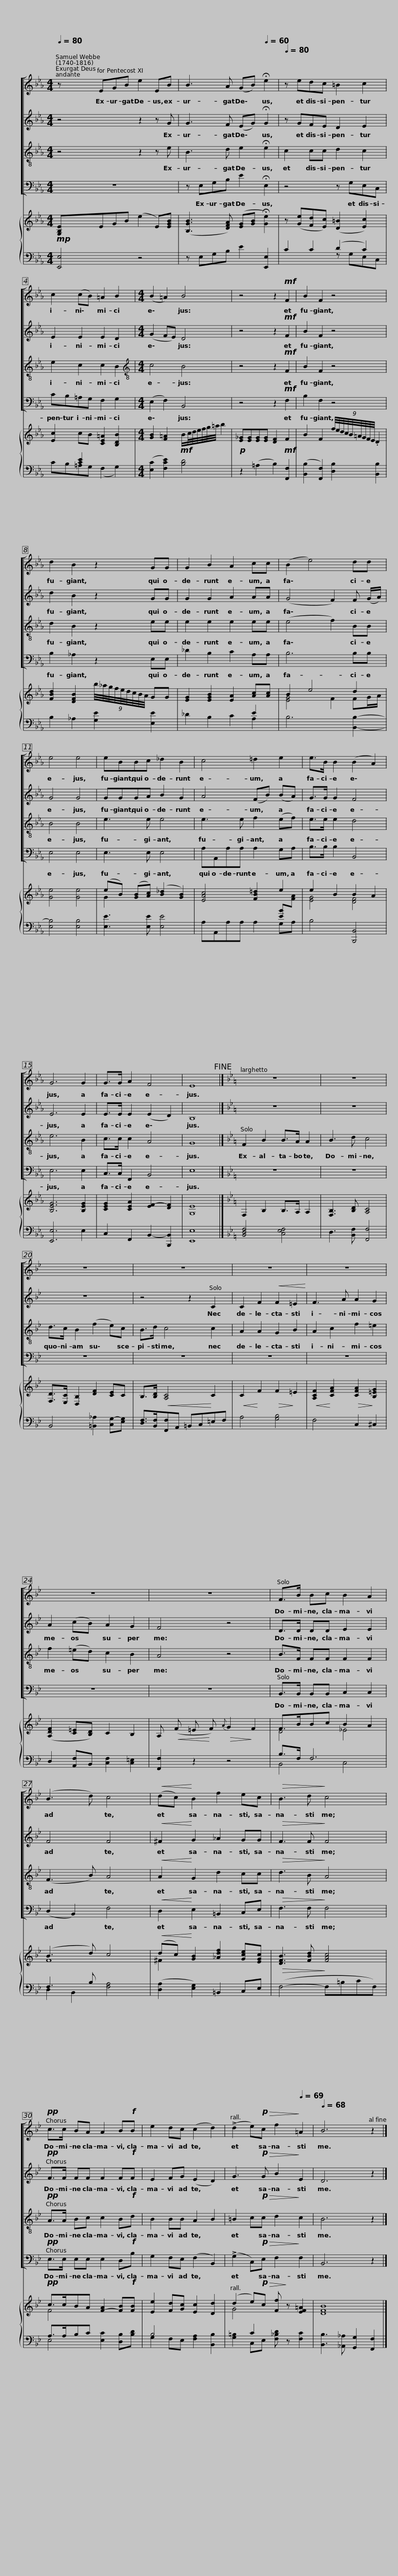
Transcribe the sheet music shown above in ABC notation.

X:1
%%score [ 1 2 3 4 ] { ( 5 8 ) | ( 6 7 ) }
L:1/8
Q:1/4=80
M:4/4
I:linebreak $
K:Eb
V:1 treble
V:2 treble
V:3 treble-8
V:4 bass
V:5 treble
V:8 treble
V:6 bass
V:7 bass
V:1
 z EGB e2 EB | B3 A (GB)[Q:1/4=60] !fermata!e2 |[Q:1/4=80] z edc =B2 c2 | c2 (cB) =A2 B2 |$[M:4/4] (B2 =A2) B4 | %5
 z4 z2!mf! F2 | B2 F2 z4 | d2 B2 z2 GG |$ G2 B2 A2 cc | (B2 e4) dd | %10
 e4 e4 | eBBc _d2 B2 | c4 !courtesy!=d2 e2 | e>B B2 (B2 A2) |$ G6 G2 | %15
 G>G A2 F4 | E8!fine! |][K:Bb] z8 | z8 | z8 | %20
 z8 |$ z8 | z8 | z8 | z8 | %25
 F>B Bc B2 A2 | (B3 d) c4 |$!<(! (dc)!<)! B2 f2 ec |!>(! B3 d!>)! c4 |!pp! c>c BA A2 B!f!B | %30
 e2 dc (c2 d2) |[Q:1/4=78][Q:1/4=78] (!>!d2[Q:1/4=76][Q:1/4=76] e)!p![Q:1/4=74][Q:1/4=74]!>(!c[Q:1/4=72][Q:1/4=72] f2!>)![Q:1/4=69][Q:1/4=69] !courtesy!=A2 |[Q:1/4=68][Q:1/4=68] B6 z2 |] %33
V:2
 z4 z2 z G | G3 F (EG) !fermata!G2 | z GFE D2 E2 | E2 E2 E2 D2 |$[M:4/4] (G2 FE) D4 | %5
 z4 z2!mf! F2 | B2 F2 z4 | d2 B2 z2 GG |$ G2 G2 A2 AA | (G4 F2) F (G/A/) | %10
 G4 G4 | GGGA B2 G2 | A4 (FB) (BA) | G>G G2 F4 |$ E6 E2 | %15
 E>E E2 (E2 D2) | B,8 |][K:Bb] z8 | z8 | z8 | %20
 z4 z2 C2 |$ C2 F2!<(! F2 =E2!<)! | F3 A A2 G2 | A2 (cB) A2 G2 | F4 z4 | %25
 D>D DD E2 E2 | F4 F4 |$!<(! ^F2!<)! G2 _A2 GG |!>(! F3 F!>)! F4 |!pp! F>F FF F2 F!f!F | %30
 E2 FG (E2 D2) | G3!p!!>(! G B2!>)! E2 | D6 z2 |] %33
V:3
 z4 z2 z e | B3 d e2 !fermata!e2 | c2 cc d2 c2 | e2 c2 c2 B2 |$[M:4/4][K:treble-8] c4 B4 | %5
 z4 z2!mf! F2 | B2 F2 z4 | d2 B2 z2 ee |$ e2 e2 e2 ee | (e4 f2) BB | %10
 B4 B4 | e3 e e4 | e3 e f2 (ef) | e>e e2 d4 |$ e6 B2 | %15
 c>c c2 A4 | G8 |][K:Bb] F2 B2 B>A A2 | B3 d c4 | d>c B2 (f2 e)c | %20
 B>d c4 c2 |$ A2 A2 G2 B2 | A2 c2 f2 =e2 | f2 (=ed) c2 B2 | A4 z4 | %25
 B>F FF F2 F2 | (F3 B) A4 |$!<(! A2!<)! G2 d2 cc |!>(! d3 B!>)! A4 |!pp! A>A Bc c2 B!f!d | %30
 B2 BB A2 B2 | =B2 c!p!!>(!c d2!>)! c2 | B6 z2 |] %33
V:4
 z8 | z E,G,B, E2 !fermata!E,2 | z4 z G,E,C, | CB,=A,G, F,2 G,2 |$[M:4/4] (E,2 F,2) B,,4 | %5
 z4 z2!mf! F,2 | B,2 F,2 z4 | B,2 !courtesy!_A,2 z2 E,E, |$ _D2 B,2 C2 A,A, | B,6 B,B, | %10
 E,4 E,4 | E,3 E, E,4 | A,A,,A,A, A,2 G,A, | B,>B, B,2 B,,4 |$ E,6 E,2 | %15
 C,>C, F,,2 B,,4 | E,8 |][K:Bb] z8 | z8 | z8 | %20
 z8 |$ z8 | z8 | z8 | z8 | %25
 B,,>B,, B,,B,, C,2 C,2 | (D,2 B,,2) F,4 |$!<(! D,2!<)! E,2 =B,,2 C,E, |!>(! F,3 F,!>)! F,4 |!pp! E,>E, E,E, E,2 D,!f!B, | %30
 G,2 F,E, (F,2 B,,2) | (!>!G,2 C,)!p!!>(!E, F,2!>)! F,2 | B,,6 z2 |] %33
V:5
!mp! [G,B,E]EGB (e2 E)[EGB] | ([B,GB]3 [DFA]) ([EG][GB] !fermata![Ge]2) | z ([Ge][Fd][Ec]) ([D=B]2 [Ec]2) | [Ec]2 cB [CE=A]2 [B,DB]2 |$[M:4/4] [GB]2 [F=A]2!mf! B/c/4d/4e/4f/4g/4=a/4 b2 | %5
!p! [E_G][EG][EG][EG] [DF]2!mf! F2 | B2 F2 (9:8:9f/4e/4d/4c/4B/4=A/4G/4F/4E/4 .D2 | [FBd]2 [DFB]2 (9:8:9b/4!courtesy!_a/4g/4f/4e/4d/4c/4B/4A/4 GG |$ [EG]2 [EGB]2 [EA]2 [Ac][Ac] | B2 e4 d2 | %10
 [Ge]4 [Ge]4 | (eB) ([GB][Ac]) ([B_d]2 [GB]2) | [EAc]4 [FB!courtesy!=d]2 e2 | e2 B2 B2 A2 |$ [B,EG]6 [B,EG]2 | %15
 [CEG]2 [CEA]2 [EF]2- [DF]2 | [G,E]8 |][K:Bb] F,2 B,2 B,>A, A,2 | [F,B,]3 [B,D] [A,C]4 | [F,D]>[E,C] [D,B,]2 [DF]2 [CE]C | %20
 B,>[B,D]!<(! [A,C]4!<)! C2 |$!<(! C2!<)! F2!>(! F2!>)! =E2 |!<(! [A,CF]2!<)! [CFA]2!>(! [CFA]2!>)! [B,=EG]2 | ([A,DF]2 [C=E][B,D]) C2 B,2 | A,!<(! (F =E!<)! F)!>(!{A} G2!>)! F2 | %25
 F>BBc B2 A2 | (B3 d) c4 |$!<(! (dc)!<)! [GB]2 [_Adf]2 [Gce][EGc] |!>(! [DFB]3 [FBd]!>)! [FAc]4 |!pp! c>cBA [FA]2- [FB]!f![FB] | %30
 [Ee]2 [Fd][Gc] [Ec]2 [Dd]2 | (d2 e)!p!!>(!c [Ff]!>)! z [EF!courtesy!=A]2 | [DFB]8 |] %33
V:6
 [E,,E,]4 z4 | z E,G,B, E2 [E,,E,]2 | C2 C2 (D2 C2) | x2 [CE]2 x2 x2 |$[M:4/4] ([E,C]2 [F,CE]2) [B,D]4 | %5
 z2 (=A,2 B,2) [F,,F,]2 | ([B,,B,]2 [F,,F,]2) [D,B,]2 [B,,B,]2 | B,2 !courtesy!_A,2 [G,E]2 [E,E]2 |$ _D2 B,2 C2 A,2 | B,6 [B,,B,]2- | %10
 [E,B,]4 [E,B,]4 | [E,E]3 [E,E] [E,E]4 | A,A,,A,A, A,2 G,A, | B,4 [B,,,B,,]4 |$ [E,,E,]6 E,2 | %15
 C,2 F,,2 B,,2- [B,,,B,,]2 | [E,,E,]8 |][K:Bb] [B,,D,F,]4 [C,E,F,]4 | D,3 [B,,F,] [F,,F,]4 | B,,4 [=B,,_A,]2 [C,G,]-[E,G,] | %20
 [D,F,]>[B,,F,][F,,F,]A,, =B,,C,=E,F, |$ x8 | x8 | x8 | x8 | %25
 B,>F, F,6 | F,3 B, x2 x2 |$ x8 | x8 | A,>A,B,C x4 | %30
 B,4 x2 x2 | x2 C2 x4 | x8 |] %33
V:7
 x8 | x8 | x4 z G,E,C, | CB,=A,G, (F,2 G,2) |$[M:4/4] x8 | %5
 x8 | x8 | x8 |$ x8 | x8 | %10
 x8 | x8 | x8 | x8 |$ x8 | %15
 x8 | x8 |][K:Bb] x8 | x8 | x8 | %20
 x8 |$ A,4 [G,B,]4 | F,4 C,2 ^C,2 | D,2 [A,,F,]B,, [C,F,]2 [C,=E,]2 | [F,,F,]2 z2 z4 | %25
 B,,4 C,4 | D,2 B,,2 [F,A,]4 |$ ([D,A,]2 [E,G,]2) =B,,2 C,E, | (F,4- F,=B,CF,) | E,4 [E,C]2 [D,B,][B,D] | %30
 G,2 F,E, [F,A,]2 [B,,B,]2 | [G,=B,]2 C,E, [F,_B,D] z [F,C]2 | [B,,B,]3 [_A,,_A,] [G,,G,]2 [F,,F,]2 |] %33
V:8
 x8 | x8 | x8 | x8 |$[M:4/4] x8 | %5
 x8 | x8 | x8 |$ x6[I:staff +1] E2 |[I:staff -1] [EG]4 F2 FG/A/ | %10
 x8 | G2 x2 x4 | x6[I:staff +1] [EB][I:staff -1][FA] | [EG]4 [DF]4 |$ x8 | %15
 x8 | x8 |][K:Bb] x8 | x8 | x8 | %20
 x8 |$ x8 | x8 | x8 | x8 | %25
 D4 !courtesy!_E4 | F8 |$ ^F2 x6 | x8 | F4 x4 | %30
 x8 | G4 x4 | x8 |] %33
